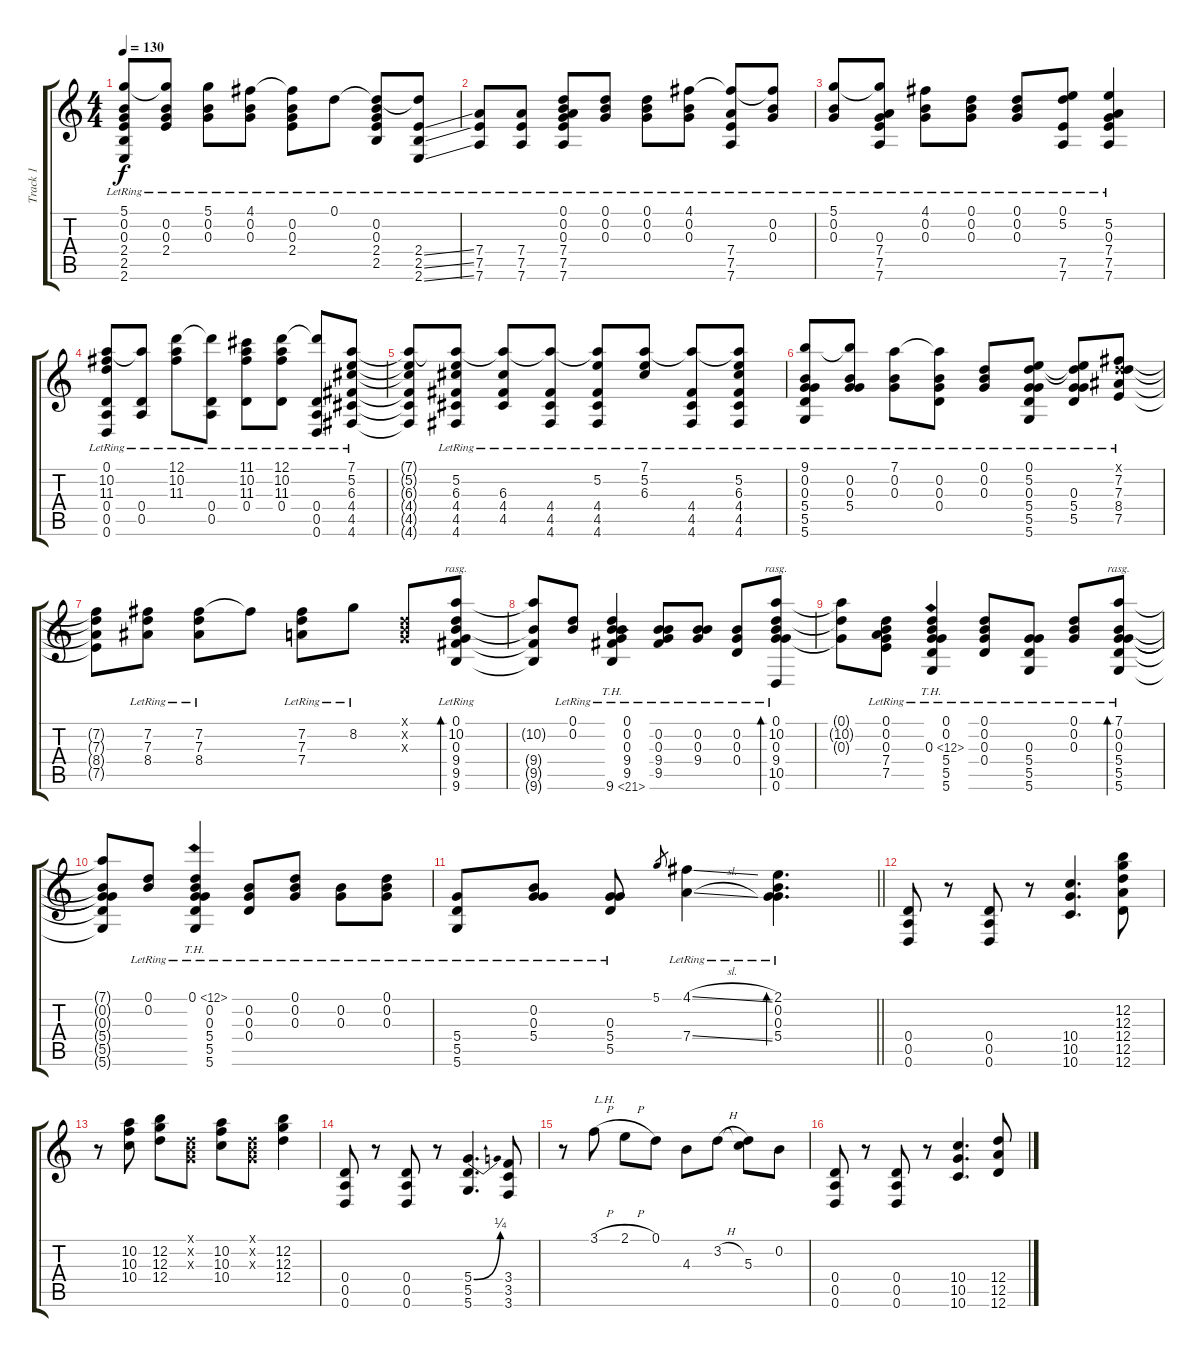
\track ("Track 1" "Track 1") {instrument acousticguitarsteel}
\staff {score tabs}
\tuning (D4 B3 G3 D3 A2 D2) {hide}
\ts (4 4)
\tempo 130
\clef g2
\ks c
(5.1{lr} 0.2{lr} 0.3{lr} 2.4{lr} 2.5{lr} 2.6{lr}).8{dy f} (5.1{t} 0.2{lr} 0.3{lr} 2.4{lr}).8 (5.1{lr} 0.2{lr} 0.3{lr}).8 (4.1{lr} 0.2{lr} 0.3{lr}).8 (4.1{t} 0.2{lr} 0.3{lr} 2.4{lr}).8 0.1{lr}.8 (0.1{t} 0.2{lr} 0.3{lr} 2.4{lr} 2.5{lr}).8 (0.1{t} 2.4{ss lr} 2.5{ss lr} 2.6{ss lr}).8 |
(7.4{lr} 7.5{lr} 7.6{lr}).8 (7.4{lr} 7.5{lr} 7.6{lr}).8 (0.1{lr} 0.2{lr} 0.3{lr} 7.4{lr} 7.5{lr} 7.6{lr}).8 (0.1{lr} 0.2{lr} 0.3{lr}).8 (0.1{lr} 0.2{lr} 0.3{lr}).8 (4.1{lr} 0.2{lr} 0.3{lr}).8 (4.1{t} 7.4{lr} 7.5{lr} 7.6{lr}).8 (4.1{t} 0.2{lr} 0.3{lr}).8 |
(5.1{lr} 0.2{lr} 0.3{lr}).8 (5.1{t} 0.3{lr} 7.4{lr} 7.5{lr} 7.6{lr}).8 (4.1{lr} 0.2{lr} 0.3{lr}).8 (0.1{lr} 0.2{lr} 0.3{lr}).8 (0.1{lr} 0.2{lr} 0.3{lr}).8 (0.1{lr} 5.2{lr} 7.5{lr} 7.6{lr}).8 (5.2{lr} 0.3{lr} 7.4{lr} 7.5{lr} 7.6{lr}).4 |
(0.1{lr} 10.2{lr} 11.3{lr} 0.4{lr} 0.5{lr} 0.6{lr}).8 (10.2{t} 0.4{lr} 0.5{lr}).8 (12.1{lr} 10.2{lr} 11.3{lr}).8 (12.1{t} 0.4{lr} 0.5{lr}).8 (11.1{lr} 10.2{lr} 11.3{lr} 0.4{lr}).8 (12.1{lr} 10.2{lr} 11.3{lr} 0.4{lr}).8 (12.1{t} 0.4{lr} 0.5{lr} 0.6{lr}).8 (7.1{lr} 5.2{lr} 6.3{lr} 4.4 4.5 4.6).8 |
(7.1{t} 5.2{t} 6.3{t} 4.4{t} 4.5{t} 4.6{t}).8 (7.1{t} 5.2{lr} 6.3{lr} 4.4{lr} 4.5{lr} 4.6{lr}).8 (7.1{t} 6.3{lr} 4.4{lr} 4.5{lr}).8 (7.1{t} 4.4{lr} 4.5{lr} 4.6{lr}).8 (7.1{t} 5.2{lr} 4.4{lr} 4.5{lr} 4.6{lr}).8 (7.1{lr} 5.2{lr} 6.3{lr}).8 (7.1{t} 4.4{lr} 4.5{lr} 4.6{lr}).8 (7.1{t} 5.2{lr} 6.3{lr} 4.4{lr} 4.5{lr} 4.6{lr}).8 |
(9.1{lr} 0.2{lr} 0.3{lr} 5.4{lr} 5.5{lr} 5.6{lr}).8 (9.1{t} 0.2{lr} 0.3{lr} 5.4{lr}).8 (7.1{lr} 0.2{lr} 0.3{lr}).8 (7.1{t} 0.2{lr} 0.3{lr} 0.4{lr}).8 (0.1{lr} 0.2{lr} 0.3{lr}).8 (0.1{lr} 5.2{lr} 0.3{lr} 5.4{lr} 5.5{lr} 5.6{lr}).8 (0.1{t} 5.2{t} 0.3{lr} 5.4{lr} 5.5{lr}).8 (0.1{x} 7.2{lr} 7.3{lr} 8.4{lr} 7.5{lr}).8 |
(7.2{t} 7.3{t} 8.4{t} 7.5{t}).8 (7.2{lr} 7.3{lr} 8.4{lr}).8 (7.2{lr} 7.3{lr} 8.4{lr}).8 7.2{t}.8 (7.2{lr} 7.3{lr} 7.4{lr}).8 8.2{lr}.8 (0.1{x} 0.2{x} 0.3{x}).8 (0.1{lr} 10.2{lr} 0.3{lr} 9.4{lr} 9.5{lr} 9.6{lr}).8{bd 120 rasg ii} |
(10.2{t} 9.4{t} 9.5{t} 9.6{t}).8 (0.1{lr} 0.2{lr}).8 (0.1{lr} 0.2{lr} 0.3{lr} 9.4{lr} 9.5{lr} 9.6{th 12 lr}).4 (0.2{lr} 0.3{lr} 9.4{lr} 9.5{lr}).8 (0.2{lr} 0.3{lr} 9.4{lr}).8 (0.2{lr} 0.3{lr} 0.4{lr}).8 (0.1{lr} 10.2{lr} 0.3{lr} 9.4{lr} 10.5{lr} 0.6{lr}).8{bd 120 rasg ii} |
(0.1{t} 10.2{t} 0.3{t}).8 (0.1{lr} 0.2{lr} 0.3{lr} 7.4{lr} 7.5{lr}).8 (0.1{lr} 0.2{lr} 0.3{th 12 lr} 5.4{lr} 5.5{lr} 5.6{lr}).4 (0.1{lr} 0.2{lr} 0.3{lr} 0.4{lr}).8 (0.3{lr} 5.4{lr} 5.5{lr} 5.6{lr}).8 (0.1{lr} 0.2{lr} 0.3{lr}).8 (7.1{lr} 0.2{lr} 0.3{lr} 5.4{lr} 5.5{lr} 5.6{lr}).8{bd 120 rasg ii} |
(7.1{t} 0.2{t} 0.3{t} 5.4{t} 5.5{t} 5.6{t}).8 (0.1{lr} 0.2{lr}).8 (0.1{th 12 lr} 0.2{lr} 0.3{lr} 5.4{lr} 5.5{lr} 5.6{lr}).4 (0.2{lr} 0.3{lr} 0.4{lr}).8 (0.1{lr} 0.2{lr} 0.3{lr}).8 (0.2{lr} 0.3{lr}).8 (0.1{lr} 0.2{lr} 0.3{lr}).8 |
\barLineRight lightlight
(5.4{lr} 5.5{lr} 5.6{lr}).8 (0.2{lr} 0.3{lr} 5.4{lr}).8 (0.3{lr} 5.4{lr} 5.5{lr}).8 5.1.8{gr} (4.1{sl lr} 7.4{sl lr}).4 (2.1{lr} 0.2{lr} 0.3{lr} 5.4{lr}).4{d bd 60} |
(0.4 0.5 0.6).8 r.8 (0.4 0.5 0.6).8 r.8 (10.4 10.5 10.6).4{d} (12.2 12.3 12.4 12.5 12.6).8 |
r.8 (10.2 10.3 10.4).8 (12.2 12.3 12.4).8 (0.1{x} 0.2{x} 0.3{x}).8 (10.2 10.3 10.4).8 (0.1{x} 0.2{x} 0.3{x}).8 (12.2 12.3 12.4).4 |
(0.4 0.5 0.6).8 r.8 (0.4 0.5 0.6).8 r.8 (5.4{be (bend 0 0 60 1)} 5.5 5.6).4{d} (3.4 3.5 3.6).8 |
r.8 3.1{h}.8{txt "L.H."} 2.1{h}.8 0.1.8 4.3.8 3.2{h}.8 (3.2{t} 5.3).8 0.2.8 |
(0.4 0.5 0.6).8 r.8 (0.4 0.5 0.6).8 r.8 (10.4 10.5 10.6).4{d} (12.4 12.5 12.6).8
